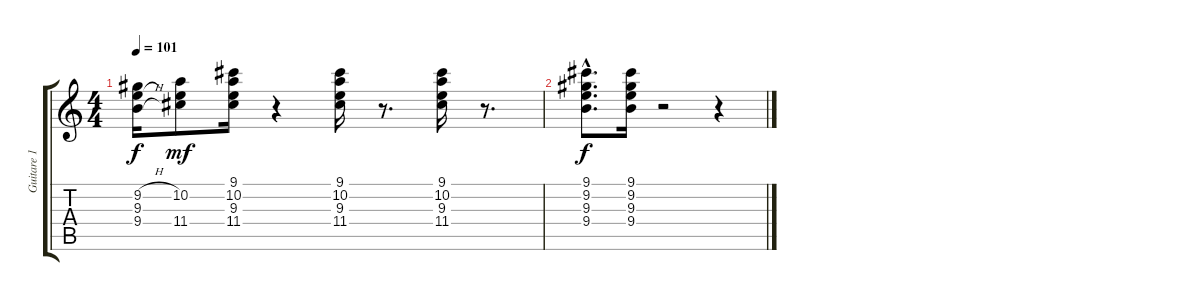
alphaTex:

\track ("Guitare 1" "Guitare 1") {instrument electricguitarmuted}
\staff {score tabs}
\tuning (E4 B3 G3 D3 A2 E2) {hide}
\ts (4 4)
\tempo 101
\clef g2
\ks c
(9.2{h} 9.3 9.4{h}).16{dy f} (10.2 9.3{t} 11.4).8{dy mf} (9.1 10.2 9.3 11.4).16 r.4 (9.1 10.2 9.3 11.4).16 r.8{d} (9.1 10.2 9.3 11.4).16 r.8{d} |
(9.1{hac} 9.2{hac} 9.3{hac} 9.4{hac}).8{d dy f} (9.1 9.2 9.3 9.4).16 r.2 r.4
